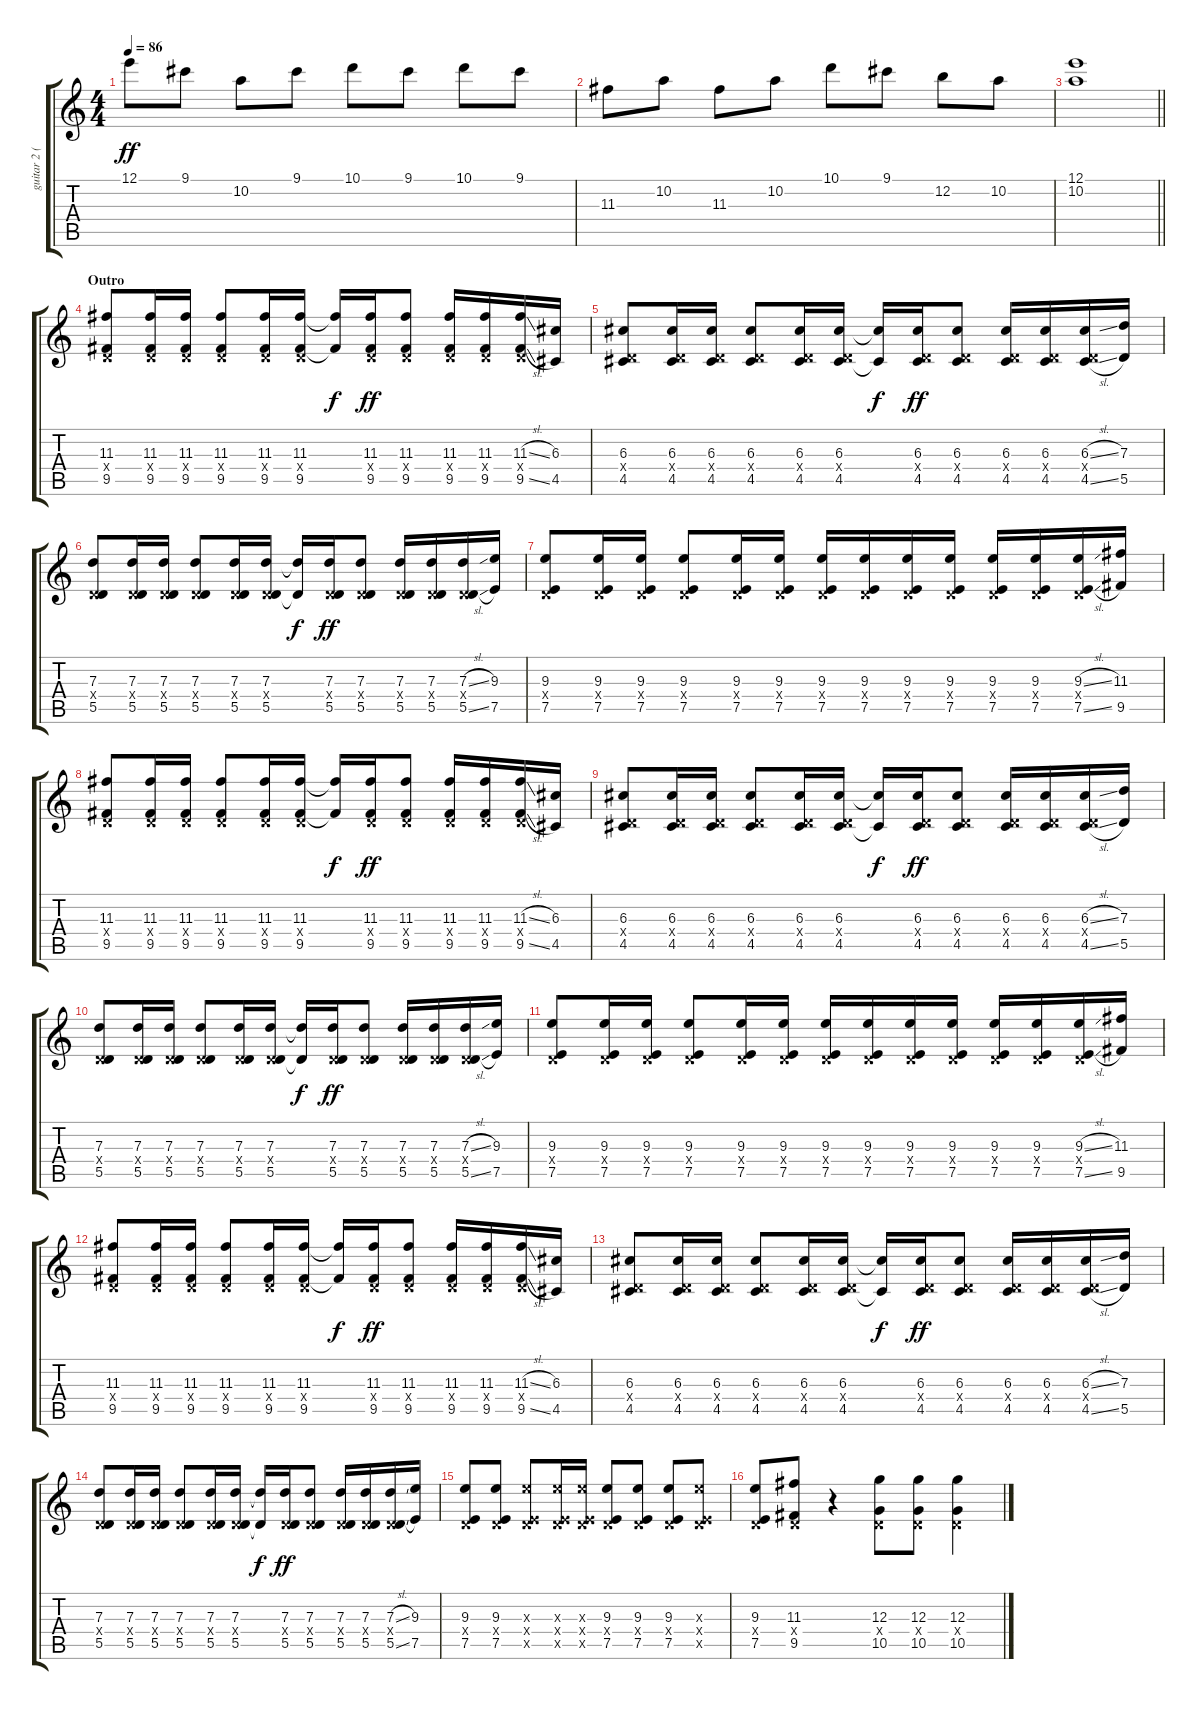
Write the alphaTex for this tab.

\track ("guitar 2 (gallucci)" "guitar 2 (") {instrument distortionguitar}
\staff {score tabs}
\tuning (E4 B3 G3 D3 A2 E2) {hide}
\ts (4 4)
\tempo 86
\clef g2
\ks c
12.1.8{dy ff} 9.1.8 10.2.8 9.1.8 10.1.8 9.1.8 10.1.8 9.1.8 |
11.3.8 10.2.8 11.3.8 10.2.8 10.1.8 9.1.8 12.2.8 10.2.8 |
\barLineRight lightlight
(12.1 10.2).1 |
\section ("" "Outro")
(11.3 0.4{x} 9.5).8 (11.3 0.4{x} 9.5).16 (11.3 0.4{x} 9.5).16 (11.3 0.4{x} 9.5).8 (11.3 0.4{x} 9.5).16 (11.3 0.4{x} 9.5).16 (11.3{t} 9.5{t}).16{dy f} (11.3 0.4{x} 9.5).16{dy ff} (11.3 0.4{x} 9.5).8 (11.3 0.4{x} 9.5).16 (11.3 0.4{x} 9.5).16 (11.3{sl} 0.4{x} 9.5{sl}).16 (6.3 4.5).16 |
(6.3 0.4{x} 4.5).8 (6.3 0.4{x} 4.5).16 (6.3 0.4{x} 4.5).16 (6.3 0.4{x} 4.5).8 (6.3 0.4{x} 4.5).16 (6.3 0.4{x} 4.5).16 (6.3{t} 4.5{t}).16{dy f} (6.3 0.4{x} 4.5).16{dy ff} (6.3 0.4{x} 4.5).8 (6.3 0.4{x} 4.5).16 (6.3 0.4{x} 4.5).16 (6.3{sl} 0.4{x} 4.5{sl}).16 (7.3 5.5).16 |
(7.3 0.4{x} 5.5).8 (7.3 0.4{x} 5.5).16 (7.3 0.4{x} 5.5).16 (7.3 0.4{x} 5.5).8 (7.3 0.4{x} 5.5).16 (7.3 0.4{x} 5.5).16 (7.3{t} 5.5{t}).16{dy f} (7.3 0.4{x} 5.5).16{dy ff} (7.3 0.4{x} 5.5).8 (7.3 0.4{x} 5.5).16 (7.3 0.4{x} 5.5).16 (7.3{sl} 0.4{x} 5.5{sl}).16 (9.3 7.5).16 |
(9.3 0.4{x} 7.5).8 (9.3 0.4{x} 7.5).16 (9.3 0.4{x} 7.5).16 (9.3 0.4{x} 7.5).8 (9.3 0.4{x} 7.5).16 (9.3 0.4{x} 7.5).16 (9.3 0.4{x} 7.5).16 (9.3 0.4{x} 7.5).16 (9.3 0.4{x} 7.5).16 (9.3 0.4{x} 7.5).16 (9.3 0.4{x} 7.5).16 (9.3 0.4{x} 7.5).16 (9.3{sl} 0.4{x} 7.5{sl}).16 (11.3 9.5).16 |
(11.3 0.4{x} 9.5).8 (11.3 0.4{x} 9.5).16 (11.3 0.4{x} 9.5).16 (11.3 0.4{x} 9.5).8 (11.3 0.4{x} 9.5).16 (11.3 0.4{x} 9.5).16 (11.3{t} 9.5{t}).16{dy f} (11.3 0.4{x} 9.5).16{dy ff} (11.3 0.4{x} 9.5).8 (11.3 0.4{x} 9.5).16 (11.3 0.4{x} 9.5).16 (11.3{sl} 0.4{x} 9.5{sl}).16 (6.3 4.5).16 |
(6.3 0.4{x} 4.5).8 (6.3 0.4{x} 4.5).16 (6.3 0.4{x} 4.5).16 (6.3 0.4{x} 4.5).8 (6.3 0.4{x} 4.5).16 (6.3 0.4{x} 4.5).16 (6.3{t} 4.5{t}).16{dy f} (6.3 0.4{x} 4.5).16{dy ff} (6.3 0.4{x} 4.5).8 (6.3 0.4{x} 4.5).16 (6.3 0.4{x} 4.5).16 (6.3{sl} 0.4{x} 4.5{sl}).16 (7.3 5.5).16 |
(7.3 0.4{x} 5.5).8 (7.3 0.4{x} 5.5).16 (7.3 0.4{x} 5.5).16 (7.3 0.4{x} 5.5).8 (7.3 0.4{x} 5.5).16 (7.3 0.4{x} 5.5).16 (7.3{t} 5.5{t}).16{dy f} (7.3 0.4{x} 5.5).16{dy ff} (7.3 0.4{x} 5.5).8 (7.3 0.4{x} 5.5).16 (7.3 0.4{x} 5.5).16 (7.3{sl} 0.4{x} 5.5{sl}).16 (9.3 7.5).16 |
(9.3 0.4{x} 7.5).8 (9.3 0.4{x} 7.5).16 (9.3 0.4{x} 7.5).16 (9.3 0.4{x} 7.5).8 (9.3 0.4{x} 7.5).16 (9.3 0.4{x} 7.5).16 (9.3 0.4{x} 7.5).16 (9.3 0.4{x} 7.5).16 (9.3 0.4{x} 7.5).16 (9.3 0.4{x} 7.5).16 (9.3 0.4{x} 7.5).16 (9.3 0.4{x} 7.5).16 (9.3{sl} 0.4{x} 7.5{sl}).16 (11.3 9.5).16 |
(11.3 0.4{x} 9.5).8 (11.3 0.4{x} 9.5).16 (11.3 0.4{x} 9.5).16 (11.3 0.4{x} 9.5).8 (11.3 0.4{x} 9.5).16 (11.3 0.4{x} 9.5).16 (11.3{t} 9.5{t}).16{dy f} (11.3 0.4{x} 9.5).16{dy ff} (11.3 0.4{x} 9.5).8 (11.3 0.4{x} 9.5).16 (11.3 0.4{x} 9.5).16 (11.3{sl} 0.4{x} 9.5{sl}).16 (6.3 4.5).16 |
(6.3 0.4{x} 4.5).8 (6.3 0.4{x} 4.5).16 (6.3 0.4{x} 4.5).16 (6.3 0.4{x} 4.5).8 (6.3 0.4{x} 4.5).16 (6.3 0.4{x} 4.5).16 (6.3{t} 4.5{t}).16{dy f} (6.3 0.4{x} 4.5).16{dy ff} (6.3 0.4{x} 4.5).8 (6.3 0.4{x} 4.5).16 (6.3 0.4{x} 4.5).16 (6.3{sl} 0.4{x} 4.5{sl}).16 (7.3 5.5).16 |
(7.3 0.4{x} 5.5).8 (7.3 0.4{x} 5.5).16 (7.3 0.4{x} 5.5).16 (7.3 0.4{x} 5.5).8 (7.3 0.4{x} 5.5).16 (7.3 0.4{x} 5.5).16 (7.3{t} 5.5{t}).16{dy f} (7.3 0.4{x} 5.5).16{dy ff} (7.3 0.4{x} 5.5).8 (7.3 0.4{x} 5.5).16 (7.3 0.4{x} 5.5).16 (7.3{sl} 0.4{x} 5.5{sl}).16 (9.3 7.5).16 |
(9.3 0.4{x} 7.5).8 (9.3 0.4{x} 7.5).8 (9.3{x} 0.4{x} 7.5{x}).8 (9.3{x} 0.4{x} 7.5{x}).16 (9.3{x} 0.4{x} 7.5{x}).16 (9.3 0.4{x} 7.5).8 (9.3 0.4{x} 7.5).8 (9.3 0.4{x} 7.5).8 (9.3{x} 0.4{x} 7.5{x}).8 |
(9.3 0.4{x} 7.5).8 (11.3 0.4{x} 9.5).8 r.4 (12.3 0.4{x} 10.5).8 (12.3 0.4{x} 10.5).8 (12.3 0.4{x} 10.5).4
